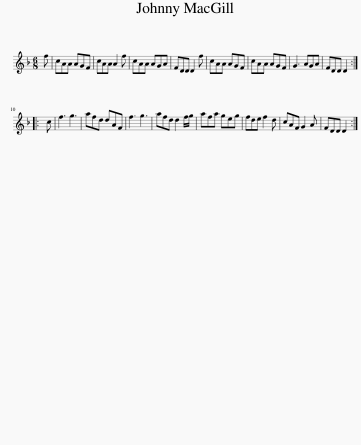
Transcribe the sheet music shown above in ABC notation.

X:1
L:1/8
M:6/8
I:linebreak $
K:F
V:1 treble
V:1
 f | cAA AGF | cAA A2 f | cAA AGA | FDD D2 f | %5
 cAA AGF | cAA AGF | G3 AGA | FDD D2 ::$ c | %10
 f3 g3 | afd dAF | f3 g3 | afd d2 f/g/ | afa geg | %15
 fde f2 d | cAF G2 A | FDD D2 :| %18
